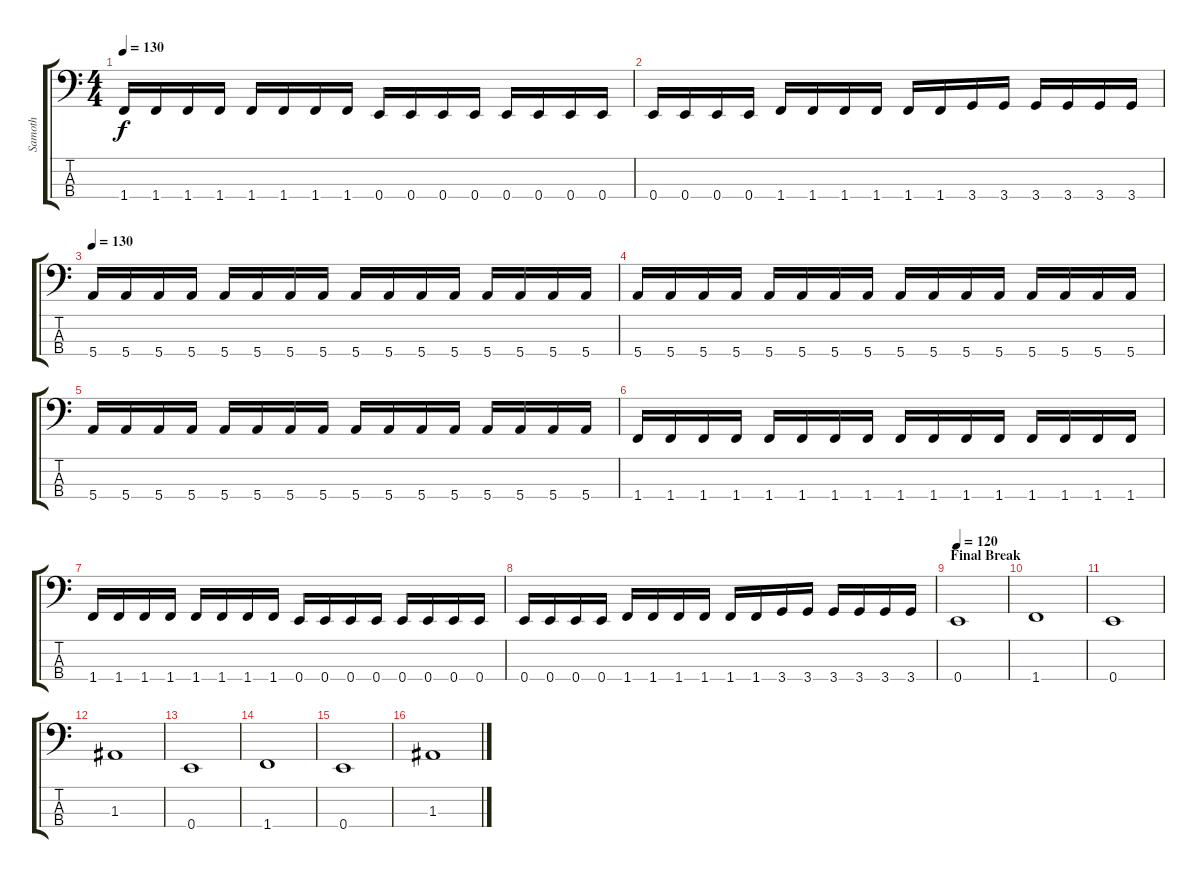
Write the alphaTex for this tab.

\track ("Samoth" "Samoth") {instrument electricbasspick}
\staff {score tabs}
\tuning (G2 D2 A1 E1) {hide}
\ts (4 4)
\tempo 130
\clef f4
\ks c
1.4.16{dy f} 1.4.16 1.4.16 1.4.16 1.4.16 1.4.16 1.4.16 1.4.16 0.4.16 0.4.16 0.4.16 0.4.16 0.4.16 0.4.16 0.4.16 0.4.16 |
0.4.16 0.4.16 0.4.16 0.4.16 1.4.16 1.4.16 1.4.16 1.4.16 1.4.16 1.4.16 3.4.16 3.4.16 3.4.16 3.4.16 3.4.16 3.4.16 |
\tempo 130
5.4.16 5.4.16 5.4.16 5.4.16 5.4.16 5.4.16 5.4.16 5.4.16 5.4.16 5.4.16 5.4.16 5.4.16 5.4.16 5.4.16 5.4.16 5.4.16 |
5.4.16 5.4.16 5.4.16 5.4.16 5.4.16 5.4.16 5.4.16 5.4.16 5.4.16 5.4.16 5.4.16 5.4.16 5.4.16 5.4.16 5.4.16 5.4.16 |
5.4.16 5.4.16 5.4.16 5.4.16 5.4.16 5.4.16 5.4.16 5.4.16 5.4.16 5.4.16 5.4.16 5.4.16 5.4.16 5.4.16 5.4.16 5.4.16 |
1.4.16 1.4.16 1.4.16 1.4.16 1.4.16 1.4.16 1.4.16 1.4.16 1.4.16 1.4.16 1.4.16 1.4.16 1.4.16 1.4.16 1.4.16 1.4.16 |
1.4.16 1.4.16 1.4.16 1.4.16 1.4.16 1.4.16 1.4.16 1.4.16 0.4.16 0.4.16 0.4.16 0.4.16 0.4.16 0.4.16 0.4.16 0.4.16 |
0.4.16 0.4.16 0.4.16 0.4.16 1.4.16 1.4.16 1.4.16 1.4.16 1.4.16 1.4.16 3.4.16 3.4.16 3.4.16 3.4.16 3.4.16 3.4.16 |
\section ("" "Final Break")
\tempo 120
0.4.1 |
1.4.1 |
0.4.1 |
1.3.1 |
0.4.1 |
1.4.1 |
0.4.1 |
1.3.1
